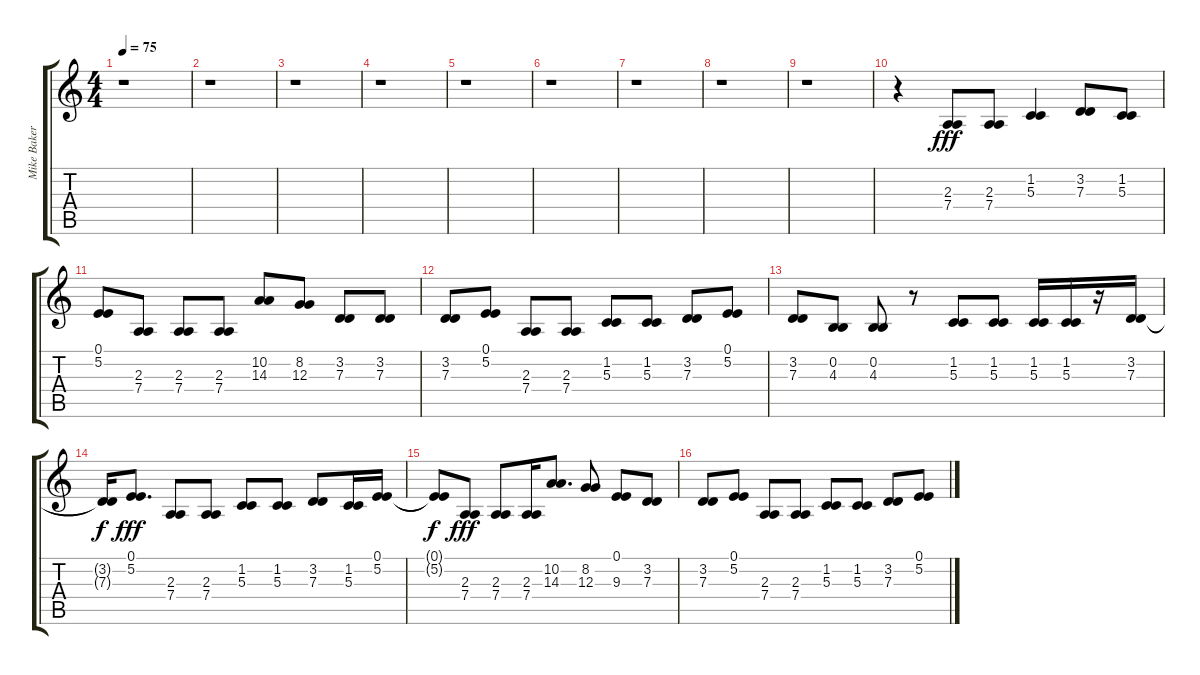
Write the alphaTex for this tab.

\track ("Mike Baker" "Mike Baker") {instrument tenorsax}
\staff {score tabs}
\tuning (E4 B3 G3 D3 A2 E2) {hide}
\ts (4 4)
\tempo 75
\clef g2
\ks c
r.1{dy fff} |
r.1 |
r.1 |
r.1 |
r.1 |
r.1 |
r.1 |
r.1 |
r.1 |
r.4 (2.3 7.4).8{volume 13} (2.3 7.4).8 (1.2 5.3).4 (3.2 7.3).8 (1.2 5.3).8 |
(0.1 5.2).8 (2.3 7.4).8 (2.3 7.4).8 (2.3 7.4).8 (10.2 14.3).8 (8.2 12.3).8 (3.2 7.3).8 (3.2 7.3).8 |
(3.2 7.3).8 (0.1 5.2).8 (2.3 7.4).8 (2.3 7.4).8 (1.2 5.3).8 (1.2 5.3).8 (3.2 7.3).8 (0.1 5.2).8 |
(3.2 7.3).8 (0.2 4.3).8 (0.2 4.3).8 r.8 (1.2 5.3).8 (1.2 5.3).8 (1.2 5.3).16 (1.2 5.3).16 r.16 (3.2 7.3).16 |
(3.2{t} 7.3{t}).16{dy f} (0.1 5.2).8{d dy fff} (2.3 7.4).8 (2.3 7.4).8 (1.2 5.3).8 (1.2 5.3).8 (3.2 7.3).8 (1.2 5.3).16 (0.1 5.2).16 |
(0.1{t} 5.2{t}).8{dy f} (2.3 7.4).8{dy fff} (2.3 7.4).8 (2.3 7.4).16 (10.2 14.3).8{d} (8.2 12.3).8 (0.1 9.3).8 (3.2 7.3).8 |
(3.2 7.3).8 (0.1 5.2).8 (2.3 7.4).8 (2.3 7.4).8 (1.2 5.3).8 (1.2 5.3).8 (3.2 7.3).8 (0.1 5.2).8
